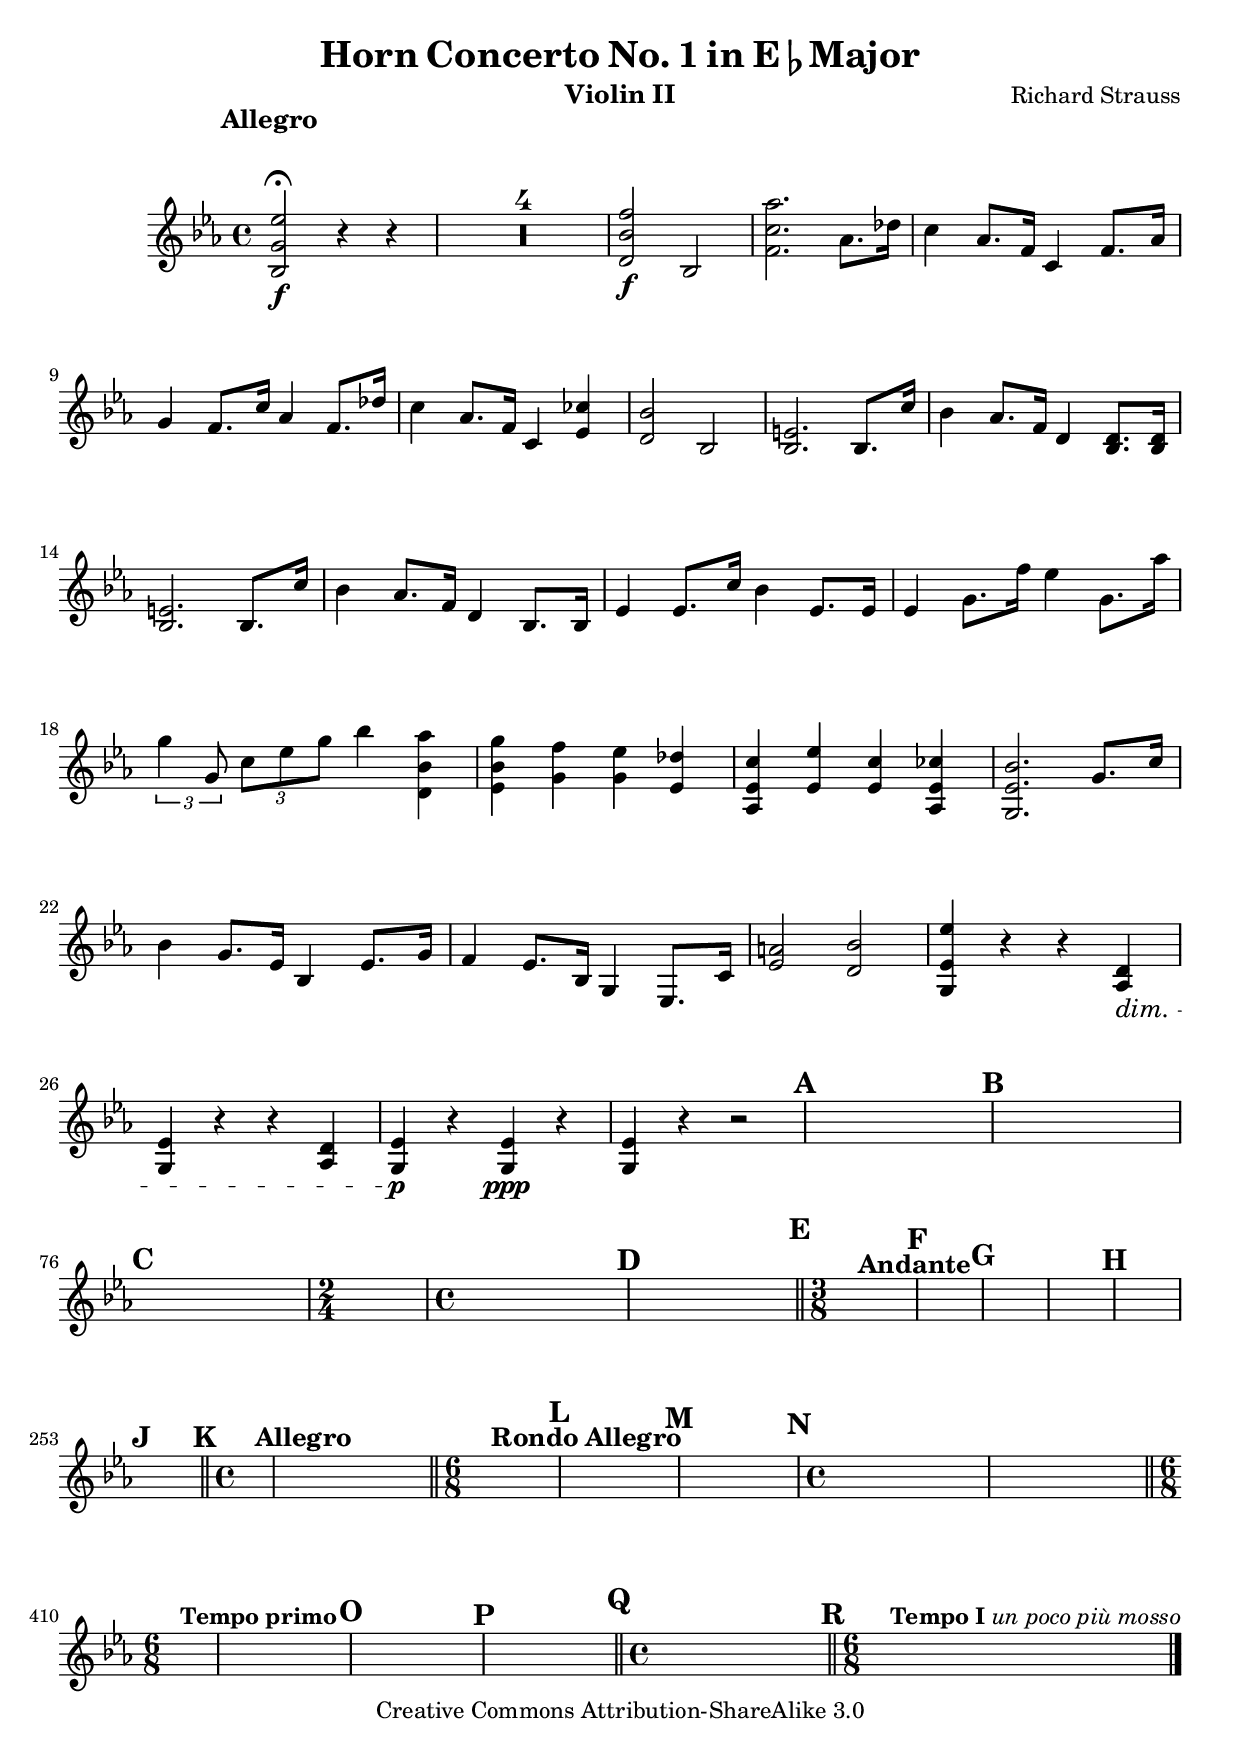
\version "2.12.2"

\version "2.12.2"

\include "defs.lyi"

violinTwoMvtI = \relative c'
{
  \key ees \major
  <bes g' ees'>2\f\fermata r4 r |
  R1*4 |
  <d bes' f'>2\f bes |
  <f' c' aes'>2. aes8. des16 |
  c4 aes8. f16 c4 f8. aes16 |
  g4 f8. c'16 aes4 f8. des'16 |
  c4 aes8. f16 c4 <ees ces'>4 |
  <d bes'>2 bes |
  <bes e>2. bes8. c'16 |
  bes4 aes8. f16 d4 <bes d>8. <bes d>16 |
  <bes e>2. bes8. c'16 |
  bes4 aes8. f16 d4 bes8. bes16 |
  ees4 ees8. c'16 bes4 ees,8. ees16 |
  ees4 g8. f'16 ees4 g,8. aes'16 |
  \times 2/3 {g4 g,8} \times 2/3 {c8 ees g} bes4 <d,, bes' aes'>4 |
  <ees bes' g'>4 <g f'> <g ees'> <ees des'>
  <aes, ees' c'> <ees' ees'> <ees c'> <aes, ees' ces'> |
  <g ees' bes'>2. g'8. c16 |
  bes4 g8. ees16 bes4 ees8. g16 |
  f4 ees8. bes16 g4 ees8. c'16 |
  <ees a>2 <d bes'> |
  \dimTextDim
  <g, ees' ees'>4 r r <aes d>\> |
  \dimHairpin
  <g ees'>4 r r <aes d> |
  <g ees'>4\p r <g ees'>\ppp r |
  <g ees'> r r2 |

  %A
}

violinTwoMvtII = \relative c'
{
}

violinTwoMvtIII = \relative c'
{
}

violinTwo = {\violinTwoMvtI \violinTwoMvtII \violinTwoMvtIII}




\paper
{
  ragged-last-bottom = ##f
}

instrument = \markup {Violin II}

\include "header.lyi"

notes = \violinTwo

\include "part.lyi"

